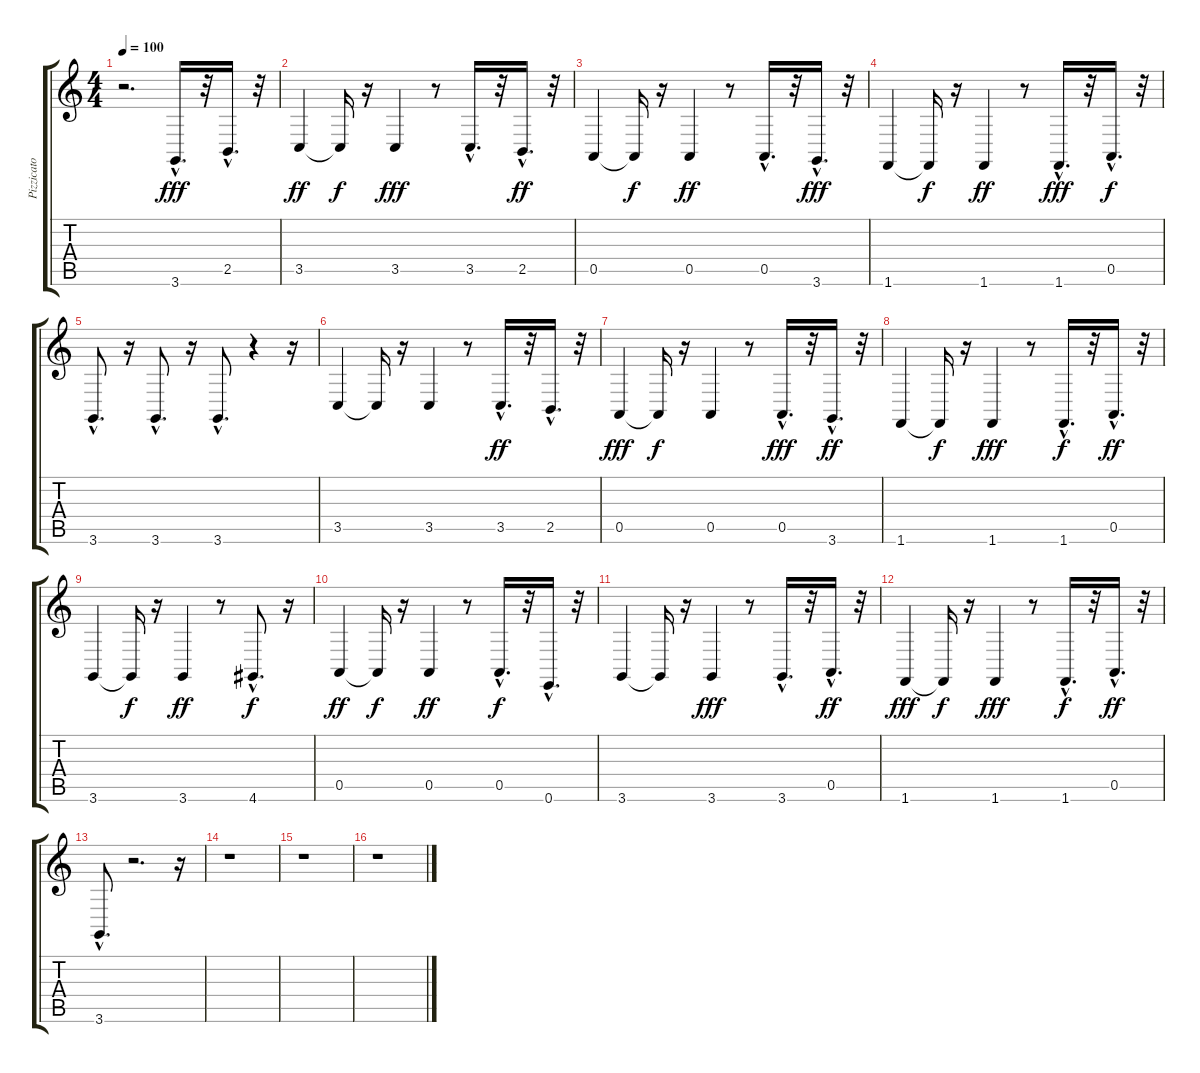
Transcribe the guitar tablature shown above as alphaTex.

\track ("Pizzicato Strings" "Pizzicato ") {instrument pizzicatostrings}
\staff {score tabs}
\tuning (E4 B3 G3 D3 A2 E2) {hide}
\ts (4 4)
\tempo 100
\clef g2
\ks c
r.2{d dy fff} 3.6{hac}.16{d} r.32 2.5{hac}.16{d} r.32 |
3.5.4{dy ff} 3.5{t}.16{dy f} r.16 3.5.4{dy fff} r.8 3.5{hac}.16{d} r.32 2.5{hac}.16{d dy ff} r.32 |
0.5.4 0.5{t}.16{dy f} r.16 0.5.4{dy ff} r.8 0.5{hac}.16{d} r.32 3.6{hac}.16{d dy fff} r.32 |
1.6.4 1.6{t}.16{dy f} r.16 1.6.4{dy ff} r.8 1.6{hac}.16{d dy fff} r.32 0.5{hac}.16{d dy f} r.32 |
3.6{hac}.8{d} r.16 3.6{hac}.8{d} r.16 3.6{hac}.8{d} r.4 r.16 |
3.5.4 3.5{t}.16 r.16 3.5.4 r.8 3.5{hac}.16{d dy ff} r.32 2.5{hac}.16{d} r.32 |
0.5.4{dy fff} 0.5{t}.16{dy f} r.16 0.5.4 r.8 0.5{hac}.16{d dy fff} r.32 3.6{hac}.16{d dy ff} r.32 |
1.6.4 1.6{t}.16{dy f} r.16 1.6.4{dy fff} r.8 1.6{hac}.16{d dy f} r.32 0.5{hac}.16{d dy ff} r.32 |
3.6.4 3.6{t}.16{dy f} r.16 3.6.4{dy ff} r.8 4.6{hac}.8{d dy f} r.16 |
0.5.4{dy ff} 0.5{t}.16{dy f} r.16 0.5.4{dy ff} r.8 0.5{hac}.16{d dy f} r.32 0.6{hac}.16{d} r.32 |
3.6.4 3.6{t}.16 r.16 3.6.4{dy fff} r.8 3.6{hac}.16{d} r.32 0.5{hac}.16{d dy ff} r.32 |
1.6.4{dy fff} 1.6{t}.16{dy f} r.16 1.6.4{dy fff} r.8 1.6{hac}.16{d dy f} r.32 0.5{hac}.16{d dy ff} r.32 |
3.6{hac}.8{d} r.2{d} r.16 |
r.1 |
r.1 |
r.1
